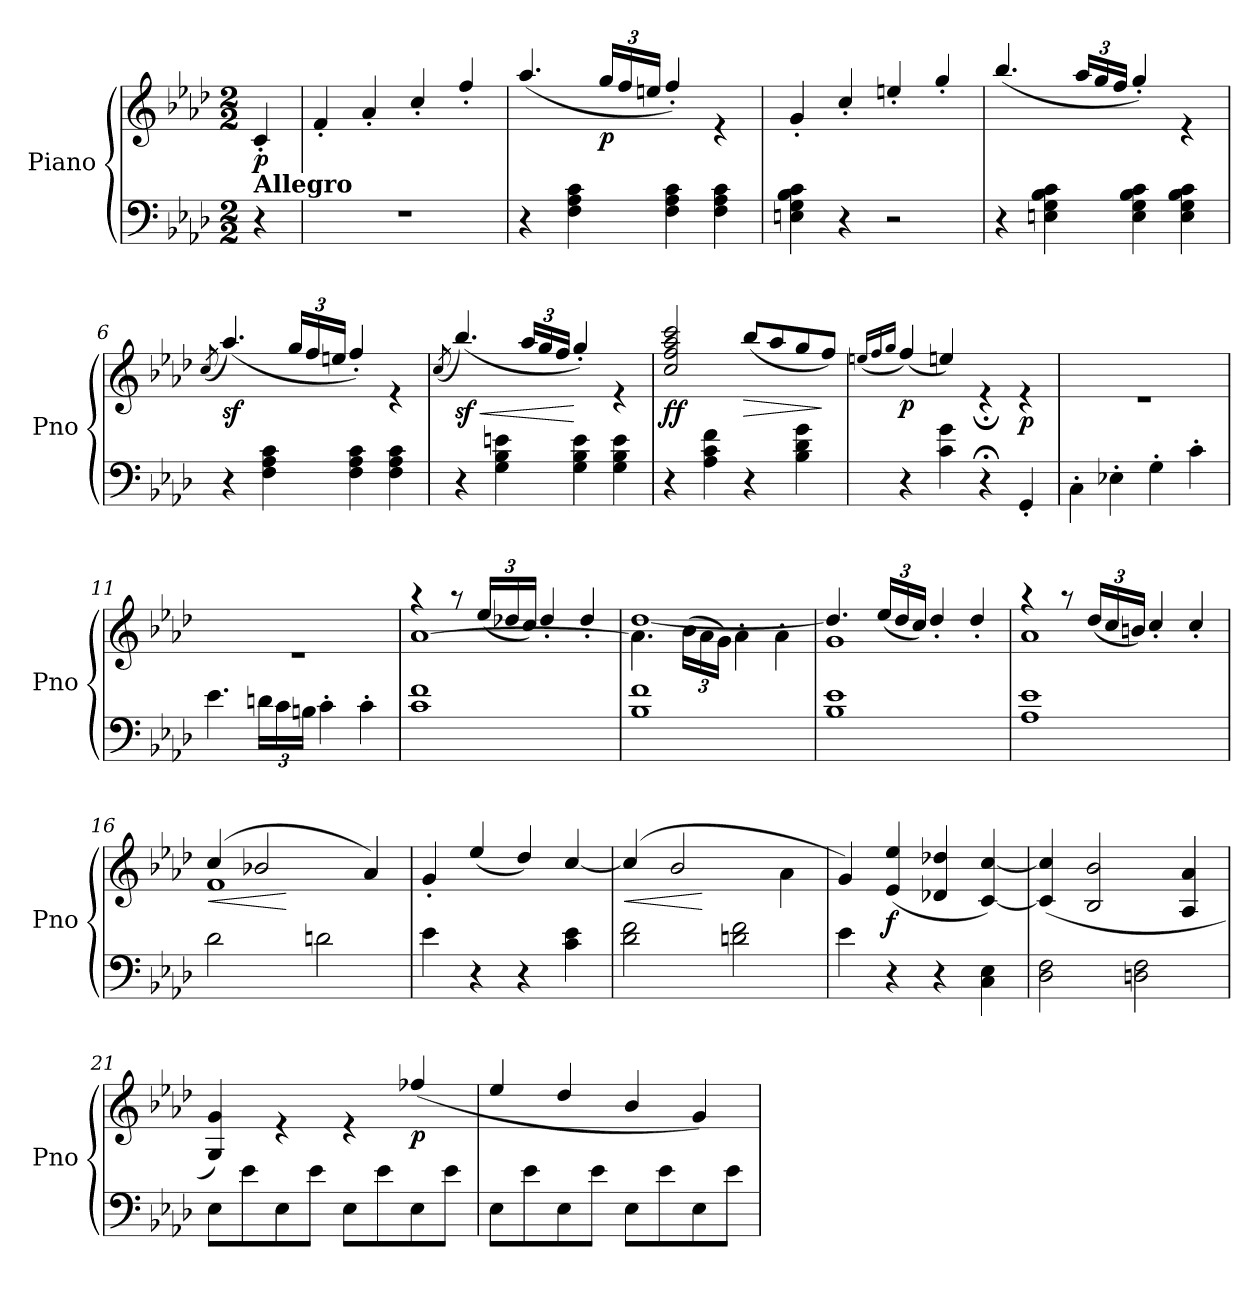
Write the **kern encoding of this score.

**kern	**kern	**dynam
*part1	*part1	*part1
*staff2	*staff1	*staff1/2
*I"Piano	*	*
*I'Pno	*	*
*clefF4	*clefG2	*
*k[b-e-a-d-]	*k[b-e-a-d-]	*
*f:	*f:	*
*M2/2	*M2/2	*
*MM240	*MM240	*
=1	=1	=1
*	*^	*
!	!LO:TX:b:B:t=Allegro	!	!
!	!	!	!LO:DY:b
4r	4ryy	4c'/	p
=2	=2	=2	=2
1r	1ryy	4f'/	.
.	.	4a-'/	.
.	.	4cc'/	.
.	.	4ff'/	.
=3	=3	=3	=3
4r	1ryy	(>4.aa-/	.
4F\ 4A-\ 4c\	.	.	.
*	*	*Xbrackettup	*
!	!	!	!LO:DY:b
.	.	24gg/LL	p
.	.	24ff/	.
.	.	24een/JJ	.
4F\ 4A-\ 4c\	.	4ff'/)	.
4F\ 4A-\ 4c\	.	4r	.
=4	=4	=4	=4
4En\ 4G\ 4B-\ 4c\	1ryy	4g'/	.
4r	.	4cc'/	.
2r	.	4een'/	.
.	.	4gg'/	.
=5	=5	=5	=5
4r	1ryy	(>4.bb-/	.
4En\ 4G\ 4B-\ 4c\	.	.	.
.	.	24aa-/LL	.
.	.	24gg/	.
.	.	24ff/JJ	.
4E\ 4G\ 4B-\ 4c\	.	4gg'/)	.
4E\ 4G\ 4B-\ 4c\	.	4r	.
=6	=6	=6	=6
.	.	(<8qcc/	.
!	!	!	!LO:DY:b
4r	1ryy	(>4.aa-/)	sf
4F\ 4A-\ 4c\	.	.	.
.	.	24gg/LL	.
.	.	24ff/	.
.	.	24een/JJ	.
4F\ 4A-\ 4c\	.	4ff'/)	.
4F\ 4A-\ 4c\	.	4r	.
!!LO:LB:g=z	!!
=7	=7	=7	=7
.	.	(<8qcc/	.
!	!	!	!LO:HP:b
!	!	!	!LO:DY:n=1:b
4r	1ryy	(>4.bb-/)	< sf
4G\ 4B-\ 4en\	.	.	.
.	.	24aa-/LL	.
.	.	24gg/	.
.	.	24ff/JJ	.
4G\ 4B-\ 4e\	.	4gg'/)	[
4G\ 4B-\ 4e\	.	4r	.
=8	=8	=8	=8
!	!	!	!LO:DY:b
4r	1ryy	2cc/ 2ff/ 2aa-/ 2ccc/	ff
4A-\ 4c\ 4f\	.	.	.
!	!	!	!LO:HP:b
4r	.	(>8bb-/L	>
.	.	8aa-/	.
4B-\ 4d-\ 4g\	.	8gg/	.
.	.	8ff/J)	]
=9	=9	=9	=9
.	.	(<16qeen/LL	.
.	.	16qff/	.
.	.	16qgg/JJ	.
!	!	!	!LO:DY:b
4r	1ryy	(>4ff/)	p
4c\ 4g\	.	4ee/)	.
4r;	.	4r;	.
!	!	!	!LO:DY:b
4GG'/	.	4r	p
=10	=10	=10	=10
4C'\	1ryy	1r	.
4E-X'\	.	.	.
4G'\	.	.	.
4c'\	.	.	.
=11	=11	=11	=11
4.e-\	1ryy	1r	.
*Xbrackettup	*	*	*
24dn\LL	.	.	.
24c\	.	.	.
24Bn\JJ	.	.	.
4c'\	.	.	.
4c'\	.	.	.
!!LO:LB:g=z
=12	=12	=12	=12
*	*	*^	*
1c 1f	1ryy	4raa	[1a-	.
.	.	8raa	.	.
.	.	(>24ee-/LL	.	.
.	.	24dd-X/	.	.
.	.	24cc/JJ)	.	.
.	.	4dd-'/	.	.
.	.	4dd-'/	.	.
=13	=13	=13	=13	=13
1B- 1f	1ryy	[1dd-	4.a-\]	.
.	.	.	(<24b-\LL	.
.	.	.	24a-\	.
.	.	.	24g\JJ)	.
.	.	.	4a-'\	.
.	.	.	4a-'\	.
=14	=14	=14	=14	=14
1B- 1e-	1ryy	4.dd-/]	1g	.
.	.	(>24ee-/LL	.	.
.	.	24dd-/	.	.
.	.	24cc/JJ)	.	.
.	.	4dd-'/	.	.
.	.	4dd-'/	.	.
=15	=15	=15	=15	=15
1A- 1e-	1ryy	4raa	1a-	.
.	.	8raa	.	.
.	.	(>24dd-/LL	.	.
.	.	24cc/	.	.
.	.	24bn/JJ)	.	.
.	.	4cc'/	.	.
.	.	4cc'/	.	.
*	*	*v	*v	*
=16	=16	=16	=16
!	!	!	!LO:HP:b
*	*^	*^	*
2d-\	4ryy	4ryy	(>4cc/	1f	<
.	8ryy	8ryy	2b-X/	.	.
.	8ryy	8ryy	.	.	[
2dn\	4ryy	4ryy	.	.	.
.	4ryy	4ryy	4a-/)	.	.
*	*	*v	*v	*v	*
=17	=17	=17	=17
4e-\	1ryy	4g'/	.
4r	.	(>4ee-/	.
4r	.	4dd-/)	.
4c\ 4e-\	.	[4cc/	.
!!LO:LB:g=z
=18	=18	=18	=18
!	!	!	!LO:HP:b
*	*	*^	*
2d-\ 2f\	4ryy	(>4cc/]	4ryy	<
.	8ryy	2b-/	8ryy	.
.	8ryy	.	8ryy	[
2dn\ 2f\	4ryy	.	4ryy	.
.	4ryy	4a-\	4ryy	.
*	*	*v	*v	*
=19	=19	=19	=19
4e-\	1ryy	4g/)	.
!	!	!	!LO:DY:b
4r	.	(>4e-/ 4ee-/	f
4r	.	4d-X/ 4dd-X/	.
4C\ 4E-\	.	[4c/ [4cc/)	.
=20	=20	=20	=20
2D-\ 2F\	1ryy	(>4c/] 4cc/]	.
.	.	2B-/ 2b-/	.
2Dn\ 2F\	.	.	.
.	.	4A-/ 4a-/	.
=21	=21	=21	=21
8E-\L	1ryy	4G/ 4g/)	.
8e-\	.	.	.
8E-\	.	4r	.
8e-\J	.	.	.
8E-\L	.	4r	.
8e-\	.	.	.
!	!	!	!LO:DY:b
8E-\	.	(>4ff-X/	p
8e-\J	.	.	.
=22	=22	=22	=22
8E-\L	1ryy	4ee-/	.
8e-\	.	.	.
8E-\	.	4dd-/	.
8e-\J	.	.	.
8E-\L	.	4b-/	.
8e-\	.	.	.
8E-\	.	4g/)	.
8e-\J	.	.	.
*	*v	*v	*
=	=	=
*-	*-	*-
